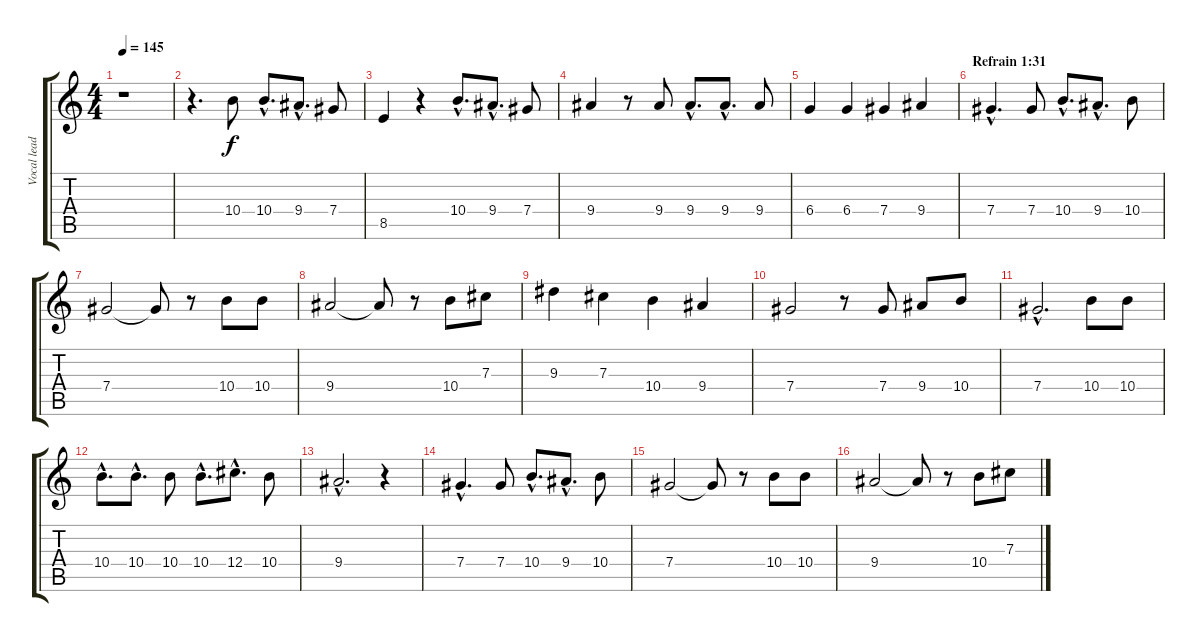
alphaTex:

\track ("Vocal lead" "Vocal lead") {instrument oboe}
\staff {score tabs}
\tuning (Eb5 Bb4 Gb4 Db4 Ab3 Eb3) {hide}
\ts (4 4)
\tempo 145
\clef g2
\ks c
r.1{dy f} |
r.4{d} 10.4.8 10.4{hac}.8{d} 9.4{hac}.8{d} 7.4.8 |
8.5.4 r.4 10.4{hac}.8{d} 9.4{hac}.8{d} 7.4.8 |
9.4.4 r.8 9.4.8 9.4{hac}.8{d} 9.4{hac}.8{d} 9.4.8 |
6.4.4 6.4.4 7.4.4 9.4.4 |
\section ("" "Refrain 1:31")
7.4{hac}.4{d} 7.4.8 10.4{hac}.8{d} 9.4{hac}.8{d} 10.4.8 |
7.4.2 7.4{t}.8 r.8 10.4.8 10.4.8 |
9.4.2 9.4{t}.8 r.8 10.4.8 7.3.8 |
9.3.4 7.3.4 10.4.4 9.4.4 |
7.4.2 r.8 7.4.8 9.4.8 10.4.8 |
7.4{hac}.2{d} 10.4.8 10.4.8 |
10.4{hac}.8{d} 10.4{hac}.8{d} 10.4.8 10.4{hac}.8{d} 12.4{hac}.8{d} 10.4.8 |
9.4{hac}.2{d} r.4 |
7.4{hac}.4{d} 7.4.8 10.4{hac}.8{d} 9.4{hac}.8{d} 10.4.8 |
7.4.2 7.4{t}.8 r.8 10.4.8 10.4.8 |
9.4.2 9.4{t}.8 r.8 10.4.8 7.3.8
